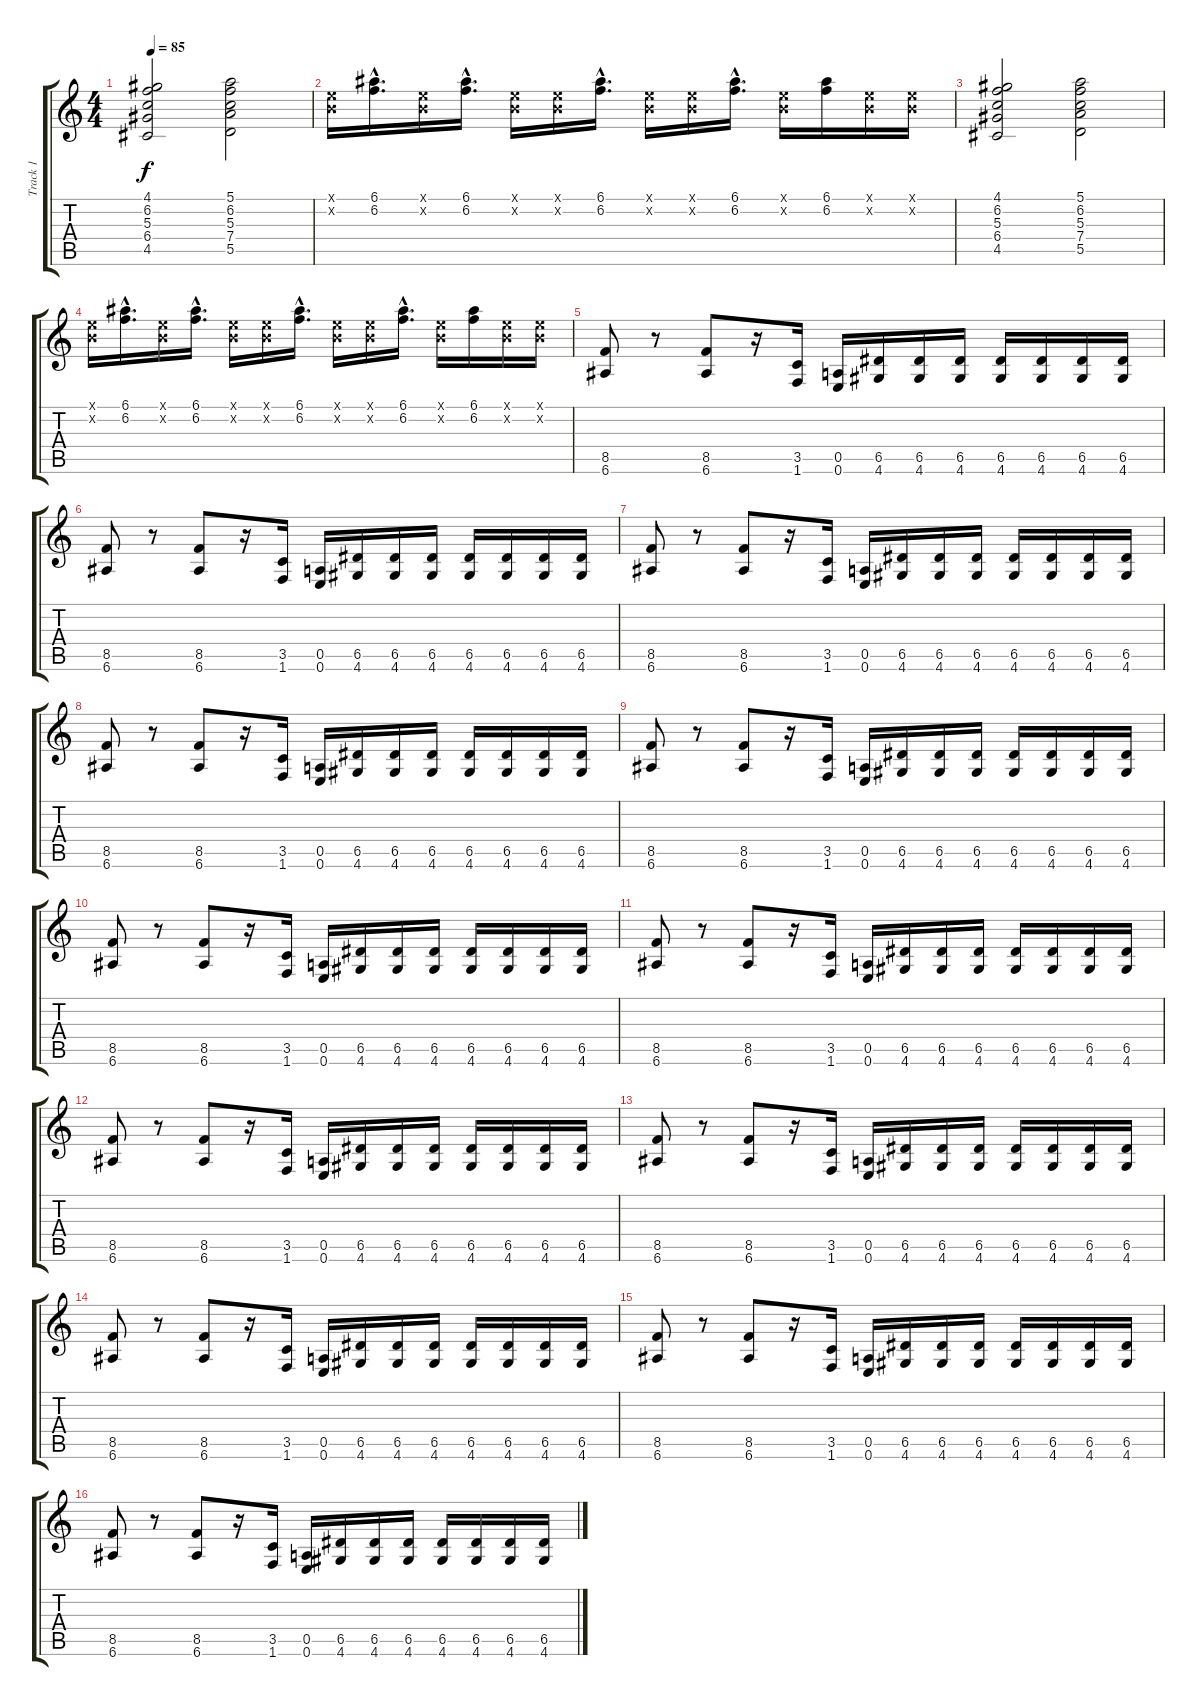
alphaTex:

\track ("Track 1" "Track 1") {instrument overdrivenguitar}
\staff {score tabs}
\tuning (E4 B3 G3 D3 A2 E2) {hide}
\ts (4 4)
\tempo 85
\clef g2
\ks c
(4.1 6.2 5.3 6.4 4.5).2{dy f} (5.1 6.2 5.3 7.4 5.5).2 |
(0.1{x} 0.2{x}).16 (6.1{hac} 6.2{hac}).16{d} (0.1{x} 0.2{x}).16 (6.1{hac} 6.2{hac}).16{d} (0.1{x} 0.2{x}).16 (0.1{x} 0.2{x}).16 (6.1{hac} 6.2{hac}).16{d} (0.1{x} 0.2{x}).16 (0.1{x} 0.2{x}).16 (6.1{hac} 6.2{hac}).16{d} (0.1{x} 0.2{x}).16 (6.1 6.2).16 (0.1{x} 0.2{x}).16 (0.1{x} 0.2{x}).16 |
(4.1 6.2 5.3 6.4 4.5).2 (5.1 6.2 5.3 7.4 5.5).2 |
(0.1{x} 0.2{x}).16 (6.1{hac} 6.2{hac}).16{d} (0.1{x} 0.2{x}).16 (6.1{hac} 6.2{hac}).16{d} (0.1{x} 0.2{x}).16 (0.1{x} 0.2{x}).16 (6.1{hac} 6.2{hac}).16{d} (0.1{x} 0.2{x}).16 (0.1{x} 0.2{x}).16 (6.1{hac} 6.2{hac}).16{d} (0.1{x} 0.2{x}).16 (6.1 6.2).16 (0.1{x} 0.2{x}).16 (0.1{x} 0.2{x}).16 |
(8.5 6.6).8 r.8 (8.5 6.6).8 r.16 (3.5 1.6).16 (0.5 0.6).16 (6.5 4.6).16 (6.5 4.6).16 (6.5 4.6).16 (6.5 4.6).16 (6.5 4.6).16 (6.5 4.6).16 (6.5 4.6).16 |
(8.5 6.6).8 r.8 (8.5 6.6).8 r.16 (3.5 1.6).16 (0.5 0.6).16 (6.5 4.6).16 (6.5 4.6).16 (6.5 4.6).16 (6.5 4.6).16 (6.5 4.6).16 (6.5 4.6).16 (6.5 4.6).16 |
(8.5 6.6).8 r.8 (8.5 6.6).8 r.16 (3.5 1.6).16 (0.5 0.6).16 (6.5 4.6).16 (6.5 4.6).16 (6.5 4.6).16 (6.5 4.6).16 (6.5 4.6).16 (6.5 4.6).16 (6.5 4.6).16 |
(8.5 6.6).8 r.8 (8.5 6.6).8 r.16 (3.5 1.6).16 (0.5 0.6).16 (6.5 4.6).16 (6.5 4.6).16 (6.5 4.6).16 (6.5 4.6).16 (6.5 4.6).16 (6.5 4.6).16 (6.5 4.6).16 |
(8.5 6.6).8 r.8 (8.5 6.6).8 r.16 (3.5 1.6).16 (0.5 0.6).16 (6.5 4.6).16 (6.5 4.6).16 (6.5 4.6).16 (6.5 4.6).16 (6.5 4.6).16 (6.5 4.6).16 (6.5 4.6).16 |
(8.5 6.6).8 r.8 (8.5 6.6).8 r.16 (3.5 1.6).16 (0.5 0.6).16 (6.5 4.6).16 (6.5 4.6).16 (6.5 4.6).16 (6.5 4.6).16 (6.5 4.6).16 (6.5 4.6).16 (6.5 4.6).16 |
(8.5 6.6).8 r.8 (8.5 6.6).8 r.16 (3.5 1.6).16 (0.5 0.6).16 (6.5 4.6).16 (6.5 4.6).16 (6.5 4.6).16 (6.5 4.6).16 (6.5 4.6).16 (6.5 4.6).16 (6.5 4.6).16 |
(8.5 6.6).8 r.8 (8.5 6.6).8 r.16 (3.5 1.6).16 (0.5 0.6).16 (6.5 4.6).16 (6.5 4.6).16 (6.5 4.6).16 (6.5 4.6).16 (6.5 4.6).16 (6.5 4.6).16 (6.5 4.6).16 |
(8.5 6.6).8 r.8 (8.5 6.6).8 r.16 (3.5 1.6).16 (0.5 0.6).16 (6.5 4.6).16 (6.5 4.6).16 (6.5 4.6).16 (6.5 4.6).16 (6.5 4.6).16 (6.5 4.6).16 (6.5 4.6).16 |
(8.5 6.6).8 r.8 (8.5 6.6).8 r.16 (3.5 1.6).16 (0.5 0.6).16 (6.5 4.6).16 (6.5 4.6).16 (6.5 4.6).16 (6.5 4.6).16 (6.5 4.6).16 (6.5 4.6).16 (6.5 4.6).16 |
(8.5 6.6).8 r.8 (8.5 6.6).8 r.16 (3.5 1.6).16 (0.5 0.6).16 (6.5 4.6).16 (6.5 4.6).16 (6.5 4.6).16 (6.5 4.6).16 (6.5 4.6).16 (6.5 4.6).16 (6.5 4.6).16 |
(8.5 6.6).8 r.8 (8.5 6.6).8 r.16 (3.5 1.6).16 (0.5 0.6).16 (6.5 4.6).16 (6.5 4.6).16 (6.5 4.6).16 (6.5 4.6).16 (6.5 4.6).16 (6.5 4.6).16 (6.5 4.6).16
